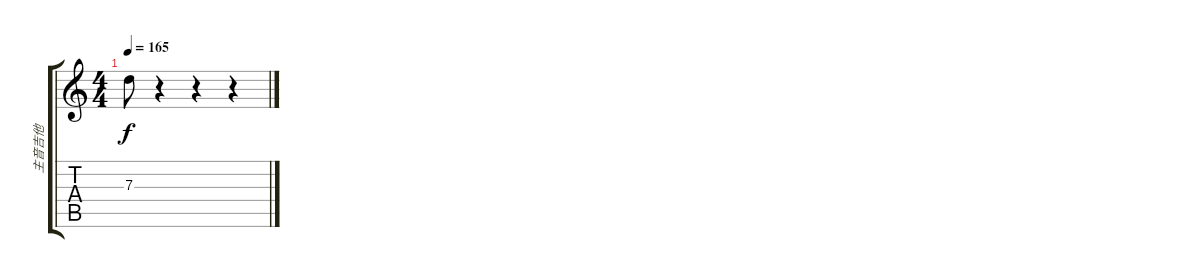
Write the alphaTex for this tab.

\track ("主音吉他" "主音吉他") {instrument overdrivenguitar}
\staff {score tabs}
\tuning (E4 B3 G3 D3 A2 E2) {hide}
\ts (4 4)
\tempo 165
\clef g2
\ks c
7.3.8{dy f} r.4 r.4 r.4
